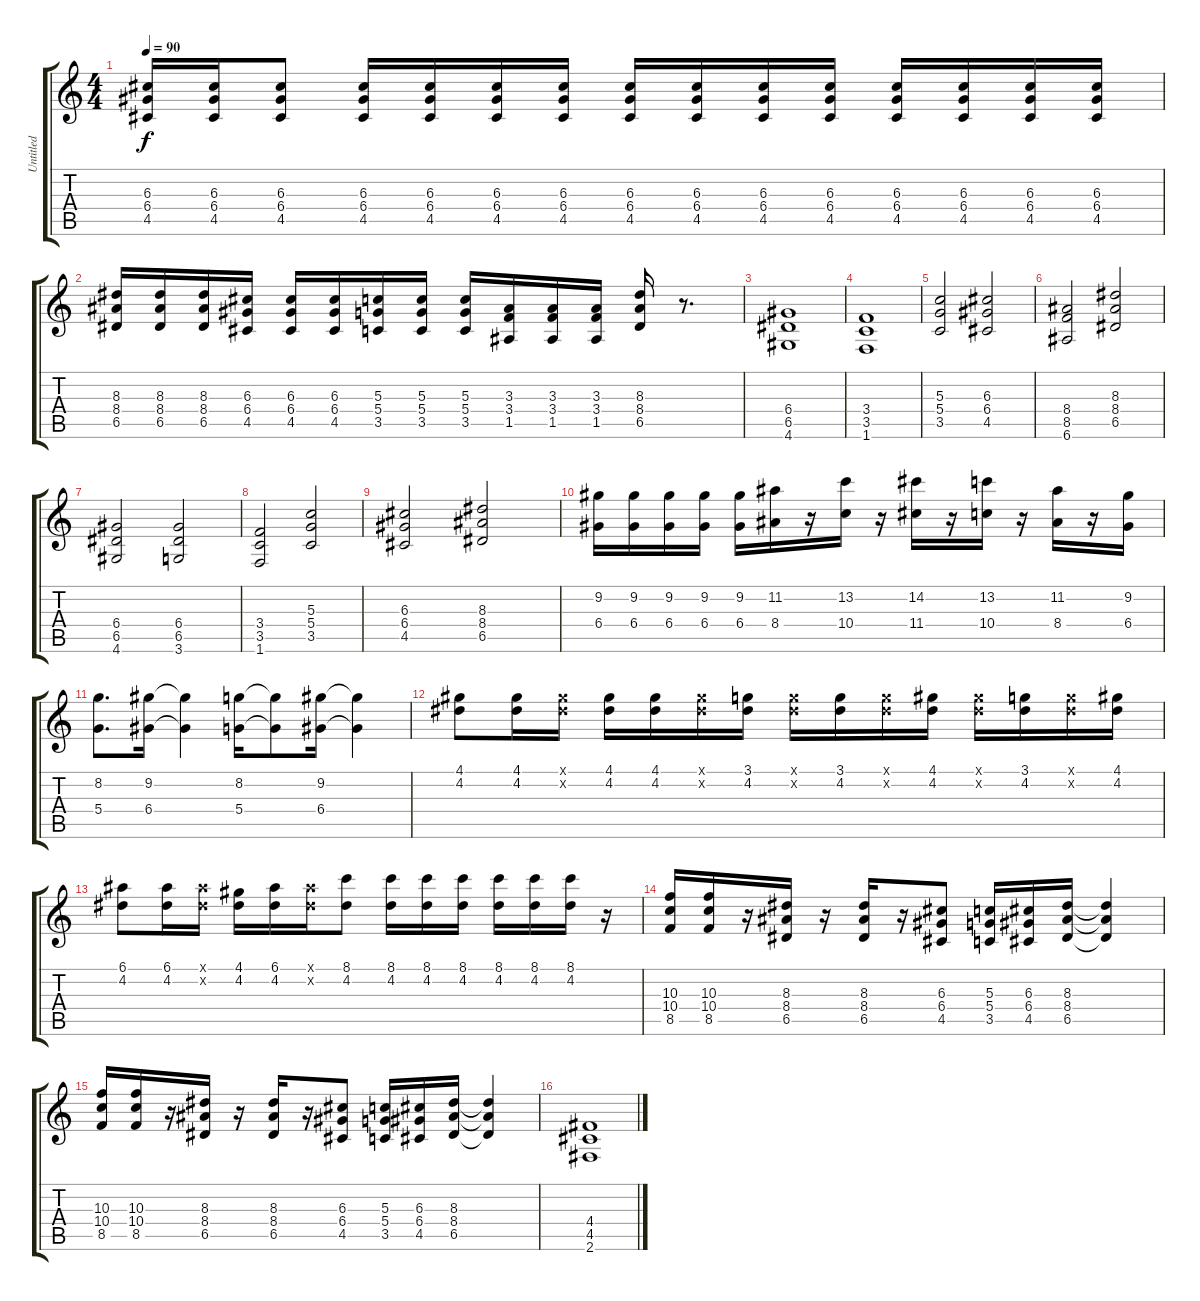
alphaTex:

\track ("Untitled" "Untitled") {instrument distortionguitar}
\staff {score tabs}
\tuning (E4 B3 G3 D3 A2 E2) {hide}
\ts (4 4)
\tempo 90
\clef g2
\ks c
(6.3{t} 6.4{t} 4.5{t}).16{dy f} (6.3 6.4 4.5).16 (6.3 6.4 4.5).8 (6.3 6.4 4.5).16 (6.3 6.4 4.5).16 (6.3 6.4 4.5).16 (6.3 6.4 4.5).16 (6.3 6.4 4.5).16 (6.3 6.4 4.5).16 (6.3 6.4 4.5).16 (6.3 6.4 4.5).16 (6.3 6.4 4.5).16 (6.3 6.4 4.5).16 (6.3 6.4 4.5).16 (6.3 6.4 4.5).16 |
(8.3 8.4 6.5).16 (8.3 8.4 6.5).16 (8.3 8.4 6.5).16 (6.3 6.4 4.5).16 (6.3 6.4 4.5).16 (6.3 6.4 4.5).16 (5.3 5.4 3.5).16 (5.3 5.4 3.5).16 (5.3 5.4 3.5).16 (3.3 3.4 1.5).16 (3.3 3.4 1.5).16 (3.3 3.4 1.5).16 (8.3 8.4 6.5).16 r.8{d} |
(6.4 6.5 4.6).1 |
(3.4 3.5 1.6).1 |
(5.3 5.4 3.5).2 (6.3 6.4 4.5).2 |
(8.4 8.5 6.6).2 (8.3 8.4 6.5).2 |
(6.4 6.5 4.6).2 (6.4 6.5 3.6).2 |
(3.4 3.5 1.6).2 (5.3 5.4 3.5).2 |
(6.3 6.4 4.5).2 (8.3 8.4 6.5).2 |
(9.2 6.4).16 (9.2 6.4).16 (9.2 6.4).16 (9.2 6.4).16 (9.2 6.4).16 (11.2 8.4).16 r.16 (13.2 10.4).16 r.16 (14.2 11.4).16 r.16 (13.2 10.4).16 r.16 (11.2 8.4).16 r.16 (9.2 6.4).16 |
(8.2 5.4).8{d} (9.2 6.4).16 (9.2{t} 6.4{t}).4 (8.2 5.4).16 (8.2{t} 5.4{t}).8 (9.2 6.4).16 (9.2{t} 6.4{t}).4 |
(4.1 4.2).8 (4.1 4.2).16 (4.1{x} 4.2{x}).16 (4.1 4.2).16 (4.1 4.2).16 (4.1{x} 4.2{x}).16 (3.1 4.2).16 (3.1{x} 4.2{x}).16 (3.1 4.2).16 (3.1{x} 4.2{x}).16 (4.1 4.2).16 (4.1{x} 4.2{x}).16 (3.1 4.2).16 (3.1{x} 4.2{x}).16 (4.1 4.2).16 |
(6.1 4.2).8 (6.1 4.2).16 (6.1{x} 4.2{x}).16 (4.1 4.2).16 (6.1 4.2).16 (6.1{x} 4.2{x}).16 (8.1 4.2).8 (8.1 4.2).16 (8.1 4.2).16 (8.1 4.2).16 (8.1 4.2).16 (8.1 4.2).16 (8.1 4.2).16 r.16 |
(10.3 10.4 8.5).16 (10.3 10.4 8.5).16 r.16 (8.3 8.4 6.5).16 r.16 (8.3 8.4 6.5).16 r.16 (6.3 6.4 4.5).8 (5.3 5.4 3.5).16 (6.3 6.4 4.5).16 (8.3 8.4 6.5).16 (8.3{t} 8.4{t} 6.5{t}).4 |
(10.3 10.4 8.5).16 (10.3 10.4 8.5).16 r.16 (8.3 8.4 6.5).16 r.16 (8.3 8.4 6.5).16 r.16 (6.3 6.4 4.5).8 (5.3 5.4 3.5).16 (6.3 6.4 4.5).16 (8.3 8.4 6.5).16 (8.3{t} 8.4{t} 6.5{t}).4 |
(4.4 4.5 2.6).1
